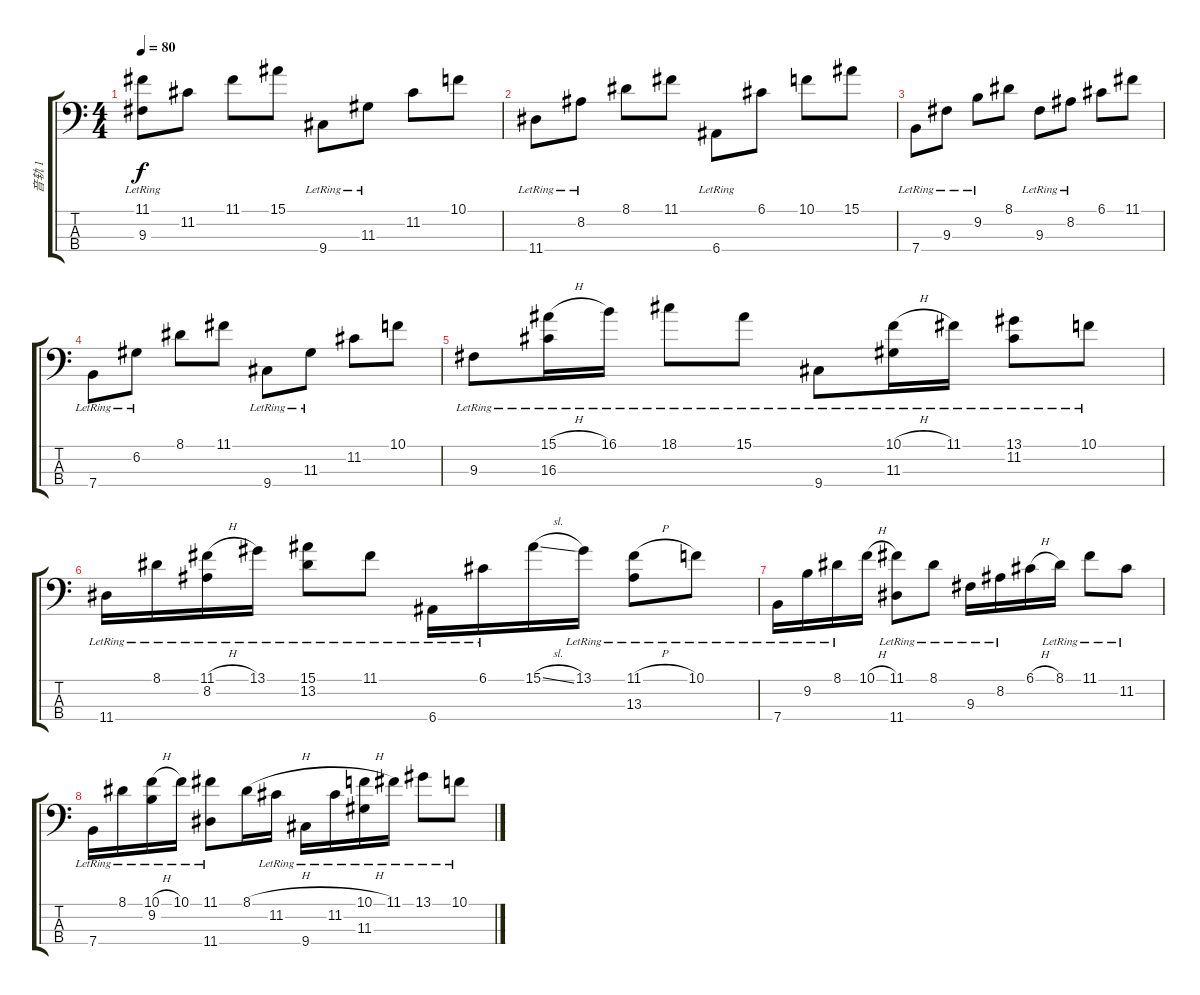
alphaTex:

\track ("音轨 1" "音轨 1") {instrument electricbassfinger}
\staff {score tabs}
\tuning (G2 D2 A1 E1) {hide}
\ts (4 4)
\tempo 80
\clef f4
\ks c
(11.1 9.3{lr}).8{dy f} 11.2.8 11.1.8 15.1.8 9.4{lr}.8 11.3{lr}.8 11.2.8 10.1.8 |
11.4{lr}.8 8.2{lr}.8 8.1.8 11.1.8 6.4{lr}.8 6.1.8 10.1.8 15.1.8 |
7.4{lr}.8 9.3{lr}.8 9.2{lr}.8 8.1.8 9.3{lr}.8 8.2{lr}.8 6.1.8 11.1.8 |
7.4{lr}.8 6.2{lr}.8 8.1.8 11.1.8 9.4{lr}.8 11.3{lr}.8 11.2.8 10.1.8 |
9.3{lr}.8 (15.1{h} 16.3{lr}).16 16.1{lr}.16 18.1{lr}.8 15.1{lr}.8 9.4{lr}.8 (10.1{h} 11.3{lr}).16 11.1{lr}.16 (13.1{lr} 11.2{lr}).8 10.1{lr}.8 |
11.4{lr}.16 8.1{lr}.16 (11.1{h} 8.2{lr}).16 13.1{lr}.16 (15.1{lr} 13.2{lr}).8 11.1{lr}.8 6.4{lr}.16 6.1{lr}.16 15.1{sl}.16 13.1{lr}.16 (11.1{h} 13.3{lr}).8 10.1{lr}.8 |
7.4{lr}.16 9.2{lr}.16 8.1{lr}.16 10.1{h}.16 (11.1{lr} 11.4{lr}).8 8.1{lr}.8 9.3{lr}.16 8.2{lr}.16 6.1{h}.16 8.1{lr}.16 11.1{lr}.8 11.2{lr}.8 |
7.4{lr}.16 8.1{lr}.16 (10.1{h} 9.2{lr}).16 10.1{lr}.16 (11.1{lr} 11.4{lr}).8 8.1{h}.16 11.2{lr}.16 9.4{lr}.16 11.2{lr}.16 (10.1{h} 11.3{lr}).16 11.1{lr}.16 13.1{lr}.8 10.1{lr}.8
